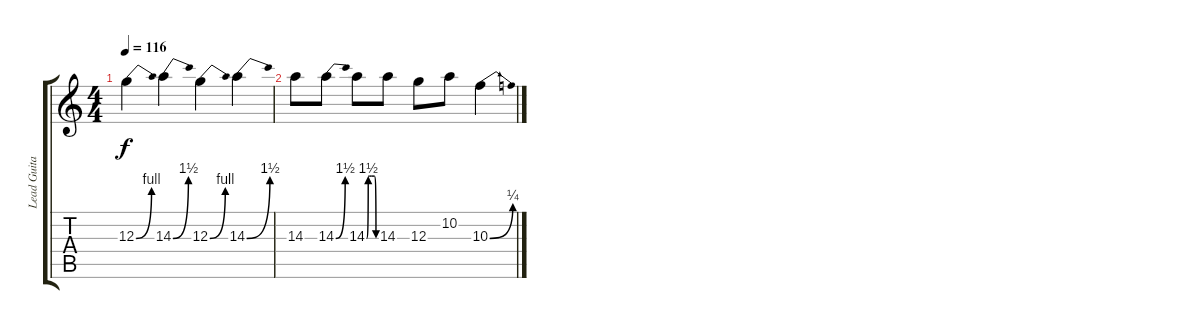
\track ("Lead Guitar" "Lead Guita") {instrument overdrivenguitar}
\staff {score tabs}
\tuning (E4 B3 G3 D3 A2 E2) {hide}
\ts (4 4)
\tempo 116
\clef g2
\ks c
12.3{be (bend 0 0 60 4)}.4{dy f} 14.3{be (bend 0 0 60 6)}.4 12.3{be (bend 0 0 60 4)}.4 14.3{be (bend 0 0 60 6)}.4 |
14.3.8 14.3{be (bend 0 0 60 6)}.8 14.3{be (custom 0 0 10 6 20 6 30 6 50 6 60 0)}.8 14.3.8 12.3.8 10.2.8 10.3{be (bend 0 0 60 1)}.4
